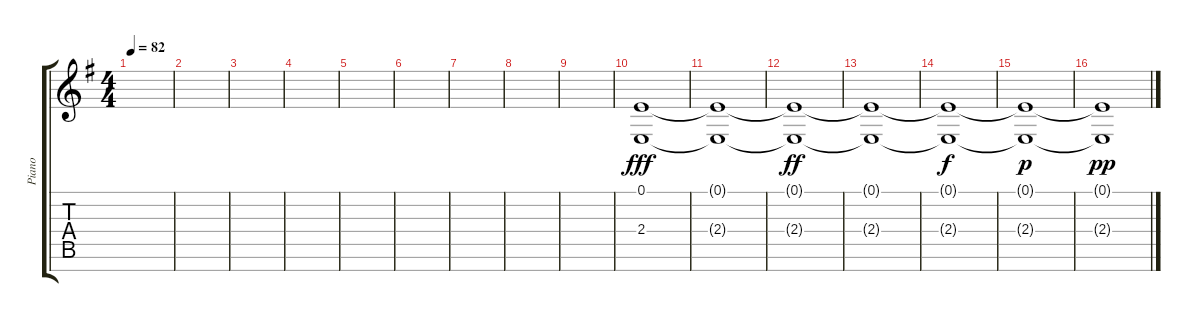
\track ("Piano" "Piano") {instrument brightacousticpiano}
\staff {score tabs}
\tuning (E4 B3 G3 D3 A2 E2 B1) {hide}
\ts (4 4)
\tempo 82
\clef g2
\ks g
|
|
|
|
|
|
|
|
|
(0.1 2.4).1{dy fff} |
(0.1{t} 2.4{t}).1 |
(0.1{t} 2.4{t}).1{dy ff} |
(0.1{t} 2.4{t}).1 |
(0.1{t} 2.4{t}).1{dy f} |
(0.1{t} 2.4{t}).1{dy p} |
(0.1{t} 2.4{t}).1{dy pp}
